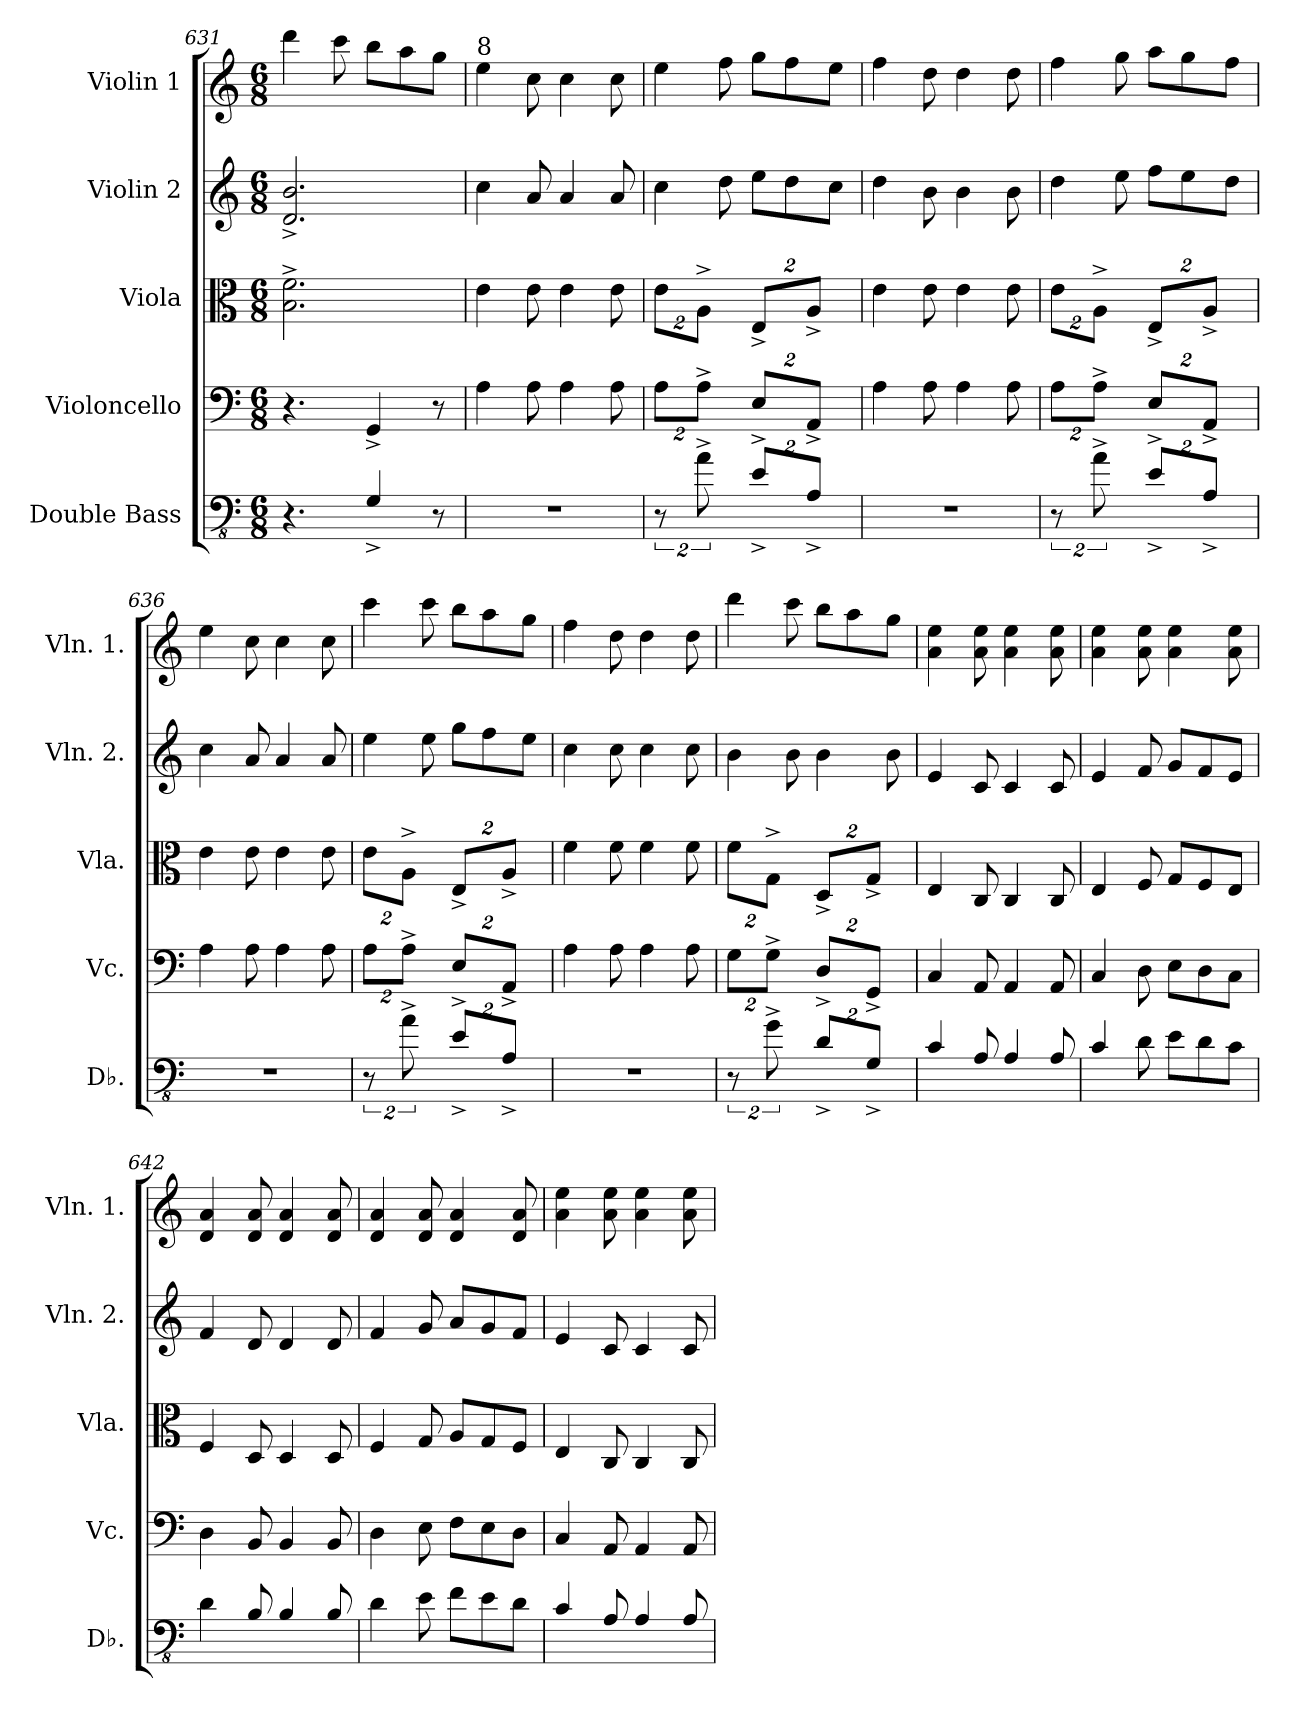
**kern	**kern	**kern	**kern	**kern
*part5	*part4	*part3	*part2	*part1
*staff5	*staff4	*staff3	*staff2	*staff1
*I"Double Bass	*I"Violoncello	*I"Viola	*I"Violin 2	*I"Violin 1
*I'Db.	*I'Vc.	*I'Vla.	*I'Vln. 2.	*I'Vln. 1.
*clefFv4	*clefF4	*clefC3	*clefG2	*clefG2
*ITrd7c12	*	*	*	*
*k[]	*k[]	*k[]	*k[]	*k[]
*M6/8	*M6/8	*M6/8	*M6/8	*M6/8
=631	=631	=631	=631	=631
4.r	4.r	2.B\^ 2.f\^	2.d/^ 2.b/^	4ddd\
.	.	.	.	8ccc\
4GGG^/	4GG^/	.	.	8bb\L
.	.	.	.	8aa\
8r	8r	.	.	8gg\J
!!LO:LB:g=z
=632	=632	=632	=632	=632
!	!	!	!	!LO:TX:a:t=8
2.r	4A\	4e\	4cc\	4ee\
.	8A\	8e\	8a/	8cc\
.	4A\	4e\	4a/	4cc\
.	8A\	8e\	8a/	8cc\
=633	=633	=633	=633	=633
*	*Xbrackettup	*Xbrackettup	*	*
16%3r	16%3A\L	16%3e\L	4cc\	4ee\
16%3AA^\	16%3A^\J	16%3A^\J	.	.
.	.	.	8dd\	8ff\
*Xbrackettup	*	*	*	*
16%3EE^/L	16%3E^/L	16%3E^/L	8ee\L	8gg\L
.	.	.	8dd\	8ff\
16%3AAA^/J	16%3AA^/J	16%3A^/J	.	.
.	.	.	8cc\J	8ee\J
=634	=634	=634	=634	=634
2.r	4A\	4e\	4dd\	4ff\
.	8A\	8e\	8b\	8dd\
.	4A\	4e\	4b\	4dd\
.	8A\	8e\	8b\	8dd\
=635	=635	=635	=635	=635
*brackettup	*	*	*	*
16%3r	16%3A\L	16%3e\L	4dd\	4ff\
16%3AA^\	16%3A^\J	16%3A^\J	.	.
.	.	.	8ee\	8gg\
*Xbrackettup	*	*	*	*
16%3EE^/L	16%3E^/L	16%3E^/L	8ff\L	8aa\L
.	.	.	8ee\	8gg\
16%3AAA^/J	16%3AA^/J	16%3A^/J	.	.
.	.	.	8dd\J	8ff\J
=636	=636	=636	=636	=636
2.r	4A\	4e\	4cc\	4ee\
.	8A\	8e\	8a/	8cc\
.	4A\	4e\	4a/	4cc\
.	8A\	8e\	8a/	8cc\
=637	=637	=637	=637	=637
*brackettup	*	*	*	*
16%3r	16%3A\L	16%3e\L	4ee\	4ccc\
16%3AA^\	16%3A^\J	16%3A^\J	.	.
.	.	.	8ee\	8ccc\
*Xbrackettup	*	*	*	*
16%3EE^/L	16%3E^/L	16%3E^/L	8gg\L	8bb\L
.	.	.	8ff\	8aa\
16%3AAA^/J	16%3AA^/J	16%3A^/J	.	.
.	.	.	8ee\J	8gg\J
=638	=638	=638	=638	=638
2.r	4A\	4f\	4cc\	4ff\
.	8A\	8f\	8cc\	8dd\
.	4A\	4f\	4cc\	4dd\
.	8A\	8f\	8cc\	8dd\
=639	=639	=639	=639	=639
*brackettup	*	*	*	*
16%3r	16%3G\L	16%3f\L	4b\	4ddd\
16%3GG^\	16%3G^\J	16%3G^\J	.	.
.	.	.	8b\	8ccc\
*Xbrackettup	*	*	*	*
16%3DD^/L	16%3D^/L	16%3D^/L	4b\	8bb\L
.	.	.	.	8aa\
16%3GGG^/J	16%3GG^/J	16%3G^/J	.	.
.	.	.	8b\	8gg\J
!!LO:PB:g=z
=640	=640	=640	=640	=640
4CC/	4C/	4E/	4e/	4a\ 4ee\
8AAA/	8AA/	8C/	8c/	8a\ 8ee\
4AAA/	4AA/	4C/	4c/	4a\ 4ee\
8AAA/	8AA/	8C/	8c/	8a\ 8ee\
=641	=641	=641	=641	=641
4CC/	4C/	4E/	4e/	4a\ 4ee\
8DD\	8D\	8F/	8f/	8a\ 8ee\
8EE\L	8E\L	8G/L	8g/L	4a\ 4ee\
8DD\	8D\	8F/	8f/	.
8CC\J	8C\J	8E/J	8e/J	8a\ 8ee\
=642	=642	=642	=642	=642
4DD\	4D\	4F/	4f/	4d/ 4a/
8BBB/	8BB/	8D/	8d/	8d/ 8a/
4BBB/	4BB/	4D/	4d/	4d/ 4a/
8BBB/	8BB/	8D/	8d/	8d/ 8a/
=643	=643	=643	=643	=643
4DD\	4D\	4F/	4f/	4d/ 4a/
8EE\	8E\	8G/	8g/	8d/ 8a/
8FF\L	8F\L	8A/L	8a/L	4d/ 4a/
8EE\	8E\	8G/	8g/	.
8DD\J	8D\J	8F/J	8f/J	8d/ 8a/
=644	=644	=644	=644	=644
4CC/	4C/	4E/	4e/	4a\ 4ee\
8AAA/	8AA/	8C/	8c/	8a\ 8ee\
4AAA/	4AA/	4C/	4c/	4a\ 4ee\
8AAA/	8AA/	8C/	8c/	8a\ 8ee\
=	=	=	=	=
*-	*-	*-	*-	*-
